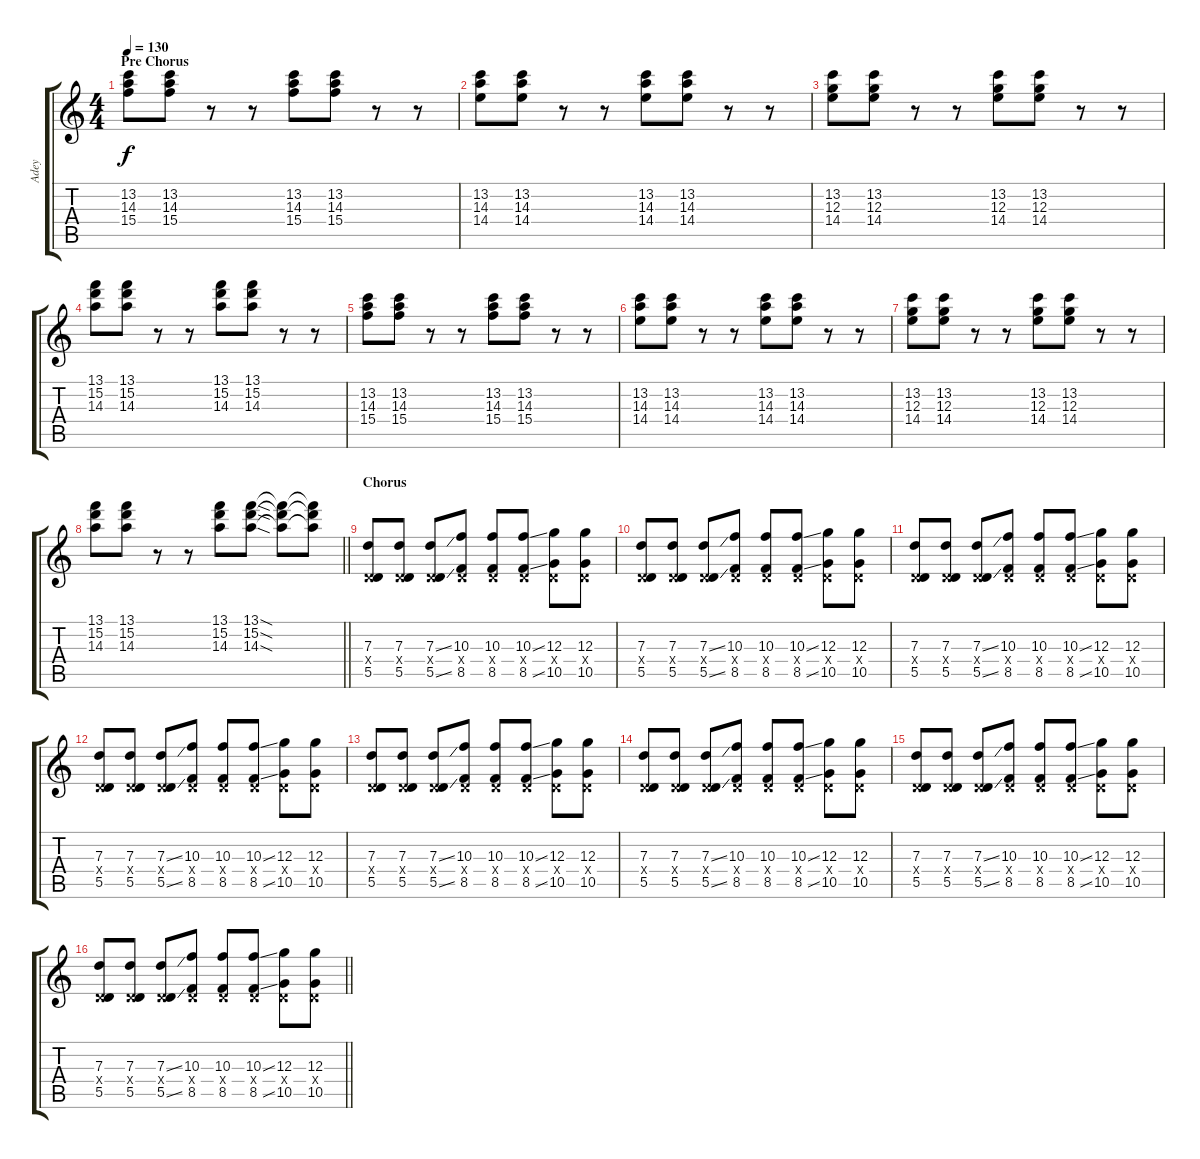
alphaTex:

\track ("Adey" "Adey") {instrument overdrivenguitar}
\staff {score tabs}
\tuning (E4 B3 G3 D3 A2 E2) {hide}
\ts (4 4)
\section ("" "Pre Chorus")
\tempo 130
\clef g2
\ks c
(13.2 14.3 15.4).8{dy f} (13.2 14.3 15.4).8 r.8 r.8 (13.2 14.3 15.4).8 (13.2 14.3 15.4).8 r.8 r.8 |
(13.2 14.3 14.4).8 (13.2 14.3 14.4).8 r.8 r.8 (13.2 14.3 14.4).8 (13.2 14.3 14.4).8 r.8 r.8 |
(13.2 12.3 14.4).8 (13.2 12.3 14.4).8 r.8 r.8 (13.2 12.3 14.4).8 (13.2 12.3 14.4).8 r.8 r.8 |
(13.1 15.2 14.3).8 (13.1 15.2 14.3).8 r.8 r.8 (13.1 15.2 14.3).8 (13.1 15.2 14.3).8 r.8 r.8 |
(13.2 14.3 15.4).8 (13.2 14.3 15.4).8 r.8 r.8 (13.2 14.3 15.4).8 (13.2 14.3 15.4).8 r.8 r.8 |
(13.2 14.3 14.4).8 (13.2 14.3 14.4).8 r.8 r.8 (13.2 14.3 14.4).8 (13.2 14.3 14.4).8 r.8 r.8 |
(13.2 12.3 14.4).8 (13.2 12.3 14.4).8 r.8 r.8 (13.2 12.3 14.4).8 (13.2 12.3 14.4).8 r.8 r.8 |
\barLineRight lightlight
(13.1 15.2 14.3).8 (13.1 15.2 14.3).8 r.8 r.8 (13.1 15.2 14.3).8 (13.1{sod} 15.2{sod} 14.3{sod}).8 (13.1{t} 15.2{t} 14.3{t}).8 (13.1{t} 15.2{t} 14.3{t}).8 |
\section ("" "Chorus")
(7.3 0.4{x} 5.5).8 (7.3 0.4{x} 5.5).8 (7.3{ss} 0.4{x} 5.5{ss}).8 (10.3 0.4{x} 8.5).8 (10.3 0.4{x} 8.5).8 (10.3{ss} 0.4{x} 8.5{ss}).8 (12.3 0.4{x} 10.5).8 (12.3 0.4{x} 10.5).8 |
(7.3 0.4{x} 5.5).8 (7.3 0.4{x} 5.5).8 (7.3{ss} 0.4{x} 5.5{ss}).8 (10.3 0.4{x} 8.5).8 (10.3 0.4{x} 8.5).8 (10.3{ss} 0.4{x} 8.5{ss}).8 (12.3 0.4{x} 10.5).8 (12.3 0.4{x} 10.5).8 |
(7.3 0.4{x} 5.5).8 (7.3 0.4{x} 5.5).8 (7.3{ss} 0.4{x} 5.5{ss}).8 (10.3 0.4{x} 8.5).8 (10.3 0.4{x} 8.5).8 (10.3{ss} 0.4{x} 8.5{ss}).8 (12.3 0.4{x} 10.5).8 (12.3 0.4{x} 10.5).8 |
(7.3 0.4{x} 5.5).8 (7.3 0.4{x} 5.5).8 (7.3{ss} 0.4{x} 5.5{ss}).8 (10.3 0.4{x} 8.5).8 (10.3 0.4{x} 8.5).8 (10.3{ss} 0.4{x} 8.5{ss}).8 (12.3 0.4{x} 10.5).8 (12.3 0.4{x} 10.5).8 |
(7.3 0.4{x} 5.5).8 (7.3 0.4{x} 5.5).8 (7.3{ss} 0.4{x} 5.5{ss}).8 (10.3 0.4{x} 8.5).8 (10.3 0.4{x} 8.5).8 (10.3{ss} 0.4{x} 8.5{ss}).8 (12.3 0.4{x} 10.5).8 (12.3 0.4{x} 10.5).8 |
(7.3 0.4{x} 5.5).8 (7.3 0.4{x} 5.5).8 (7.3{ss} 0.4{x} 5.5{ss}).8 (10.3 0.4{x} 8.5).8 (10.3 0.4{x} 8.5).8 (10.3{ss} 0.4{x} 8.5{ss}).8 (12.3 0.4{x} 10.5).8 (12.3 0.4{x} 10.5).8 |
(7.3 0.4{x} 5.5).8 (7.3 0.4{x} 5.5).8 (7.3{ss} 0.4{x} 5.5{ss}).8 (10.3 0.4{x} 8.5).8 (10.3 0.4{x} 8.5).8 (10.3{ss} 0.4{x} 8.5{ss}).8 (12.3 0.4{x} 10.5).8 (12.3 0.4{x} 10.5).8 |
\barLineRight lightlight
(7.3 0.4{x} 5.5).8 (7.3 0.4{x} 5.5).8 (7.3{ss} 0.4{x} 5.5{ss}).8 (10.3 0.4{x} 8.5).8 (10.3 0.4{x} 8.5).8 (10.3{ss} 0.4{x} 8.5{ss}).8 (12.3 0.4{x} 10.5).8 (12.3 0.4{x} 10.5).8
